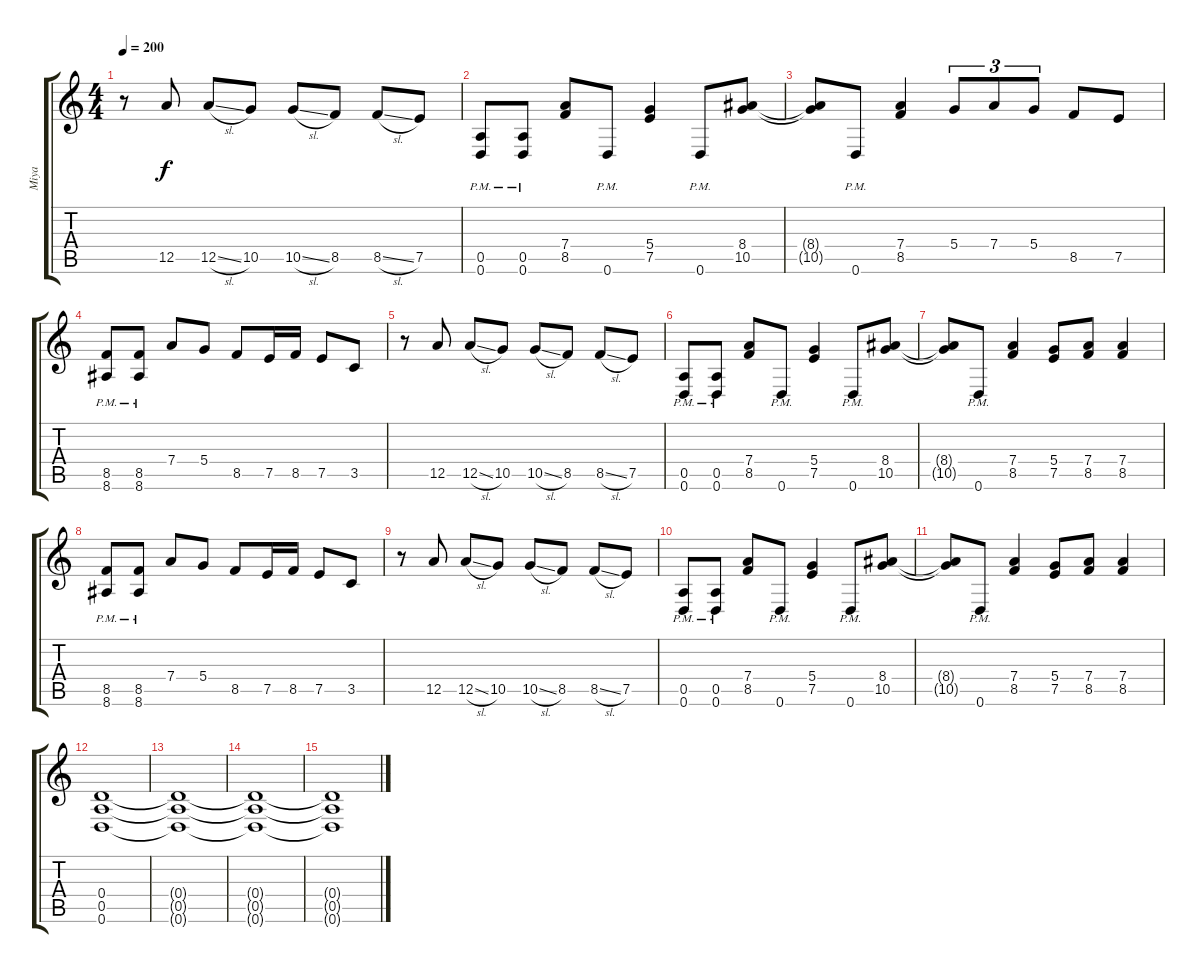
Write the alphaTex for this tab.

\track ("Miya" "Miya") {instrument overdrivenguitar}
\staff {score tabs}
\tuning (E4 B3 G3 D3 A2 D2) {hide}
\ts (4 4)
\tempo 200
\clef g2
\ks c
r.8{dy f} 12.5.8 12.5{sl}.8 10.5.8 10.5{sl}.8 8.5.8 8.5{sl}.8 7.5.8 |
(0.5{pm} 0.6{pm}).8 (0.5{pm} 0.6{pm}).8 (7.4 8.5).8 0.6{pm}.8 (5.4 7.5).4 0.6{pm}.8 (8.4 10.5).8 |
(8.4{t} 10.5{t}).8 0.6{pm}.8 (7.4 8.5).4 5.4.8{tu (3 2)} 7.4.8{tu (3 2)} 5.4.8{tu (3 2)} 8.5.8 7.5.8 |
(8.5{pm} 8.6{pm}).8 (8.5{pm} 8.6{pm}).8 7.4.8 5.4.8 8.5.8 7.5.16 8.5.16 7.5.8 3.5.8 |
r.8 12.5.8 12.5{sl}.8 10.5.8 10.5{sl}.8 8.5.8 8.5{sl}.8 7.5.8 |
(0.5{pm} 0.6{pm}).8 (0.5{pm} 0.6{pm}).8 (7.4 8.5).8 0.6{pm}.8 (5.4 7.5).4 0.6{pm}.8 (8.4 10.5).8 |
(8.4{t} 10.5{t}).8 0.6{pm}.8 (7.4 8.5).4 (5.4 7.5).8 (7.4 8.5).8 (7.4 8.5).4 |
(8.5{pm} 8.6{pm}).8 (8.5{pm} 8.6{pm}).8 7.4.8 5.4.8 8.5.8 7.5.16 8.5.16 7.5.8 3.5.8 |
r.8 12.5.8 12.5{sl}.8 10.5.8 10.5{sl}.8 8.5.8 8.5{sl}.8 7.5.8 |
(0.5{pm} 0.6{pm}).8 (0.5{pm} 0.6{pm}).8 (7.4 8.5).8 0.6{pm}.8 (5.4 7.5).4 0.6{pm}.8 (8.4 10.5).8 |
(8.4{t} 10.5{t}).8 0.6{pm}.8 (7.4 8.5).4 (5.4 7.5).8 (7.4 8.5).8 (7.4 8.5).4 |
(0.4 0.5 0.6).1 |
(0.4{t} 0.5{t} 0.6{t}).1 |
(0.4{t} 0.5{t} 0.6{t}).1 |
(0.4{t} 0.5{t} 0.6{t}).1
